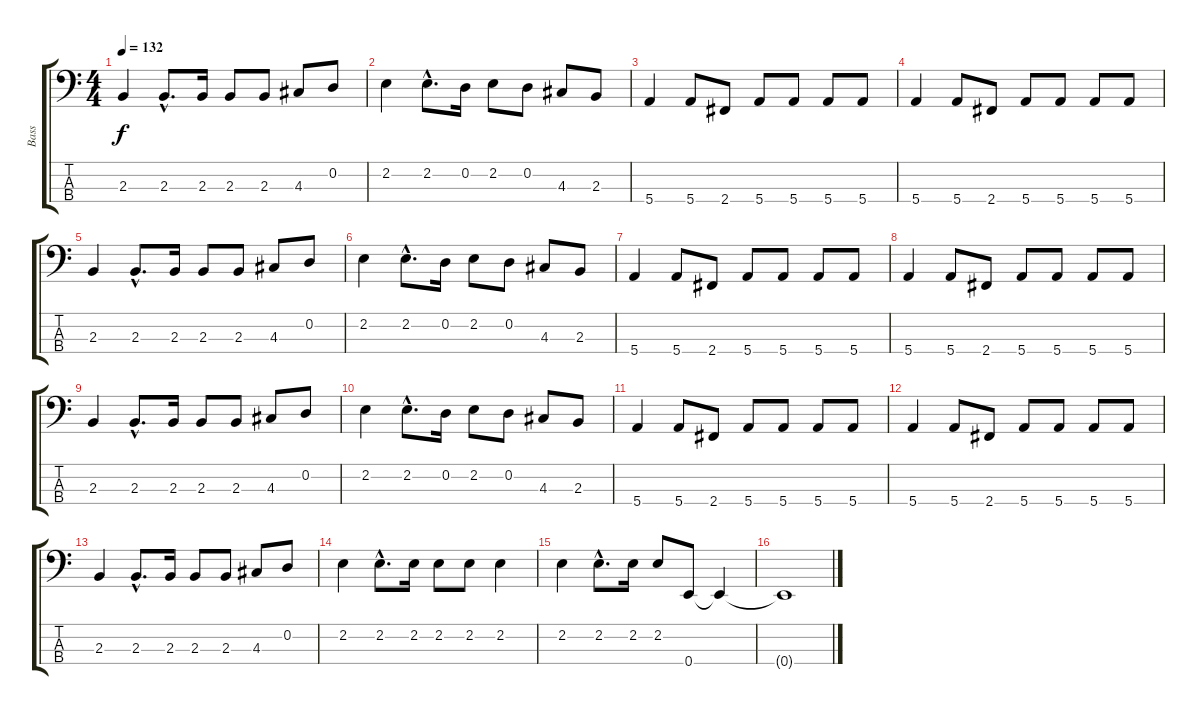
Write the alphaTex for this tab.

\track ("Bass" "Bass") {instrument electricbasspick}
\staff {score tabs}
\tuning (G2 D2 A1 E1) {hide}
\ts (4 4)
\tempo 132
\clef f4
\ks c
2.3.4{dy f} 2.3{hac}.8{d} 2.3.16 2.3.8 2.3.8 4.3.8 0.2.8 |
2.2.4 2.2{hac}.8{d} 0.2.16 2.2.8 0.2.8 4.3.8 2.3.8 |
5.4.4 5.4.8 2.4.8 5.4.8 5.4.8 5.4.8 5.4.8 |
5.4.4 5.4.8 2.4.8 5.4.8 5.4.8 5.4.8 5.4.8 |
2.3.4 2.3{hac}.8{d} 2.3.16 2.3.8 2.3.8 4.3.8 0.2.8 |
2.2.4 2.2{hac}.8{d} 0.2.16 2.2.8 0.2.8 4.3.8 2.3.8 |
5.4.4 5.4.8 2.4.8 5.4.8 5.4.8 5.4.8 5.4.8 |
5.4.4 5.4.8 2.4.8 5.4.8 5.4.8 5.4.8 5.4.8 |
2.3.4 2.3{hac}.8{d} 2.3.16 2.3.8 2.3.8 4.3.8 0.2.8 |
2.2.4 2.2{hac}.8{d} 0.2.16 2.2.8 0.2.8 4.3.8 2.3.8 |
5.4.4 5.4.8 2.4.8 5.4.8 5.4.8 5.4.8 5.4.8 |
5.4.4 5.4.8 2.4.8 5.4.8 5.4.8 5.4.8 5.4.8 |
2.3.4 2.3{hac}.8{d} 2.3.16 2.3.8 2.3.8 4.3.8 0.2.8 |
2.2.4 2.2{hac}.8{d} 2.2.16 2.2.8 2.2.8 2.2.4 |
2.2.4 2.2{hac}.8{d} 2.2.16 2.2.8 0.4.8 0.4{t}.4 |
0.4{t}.1
